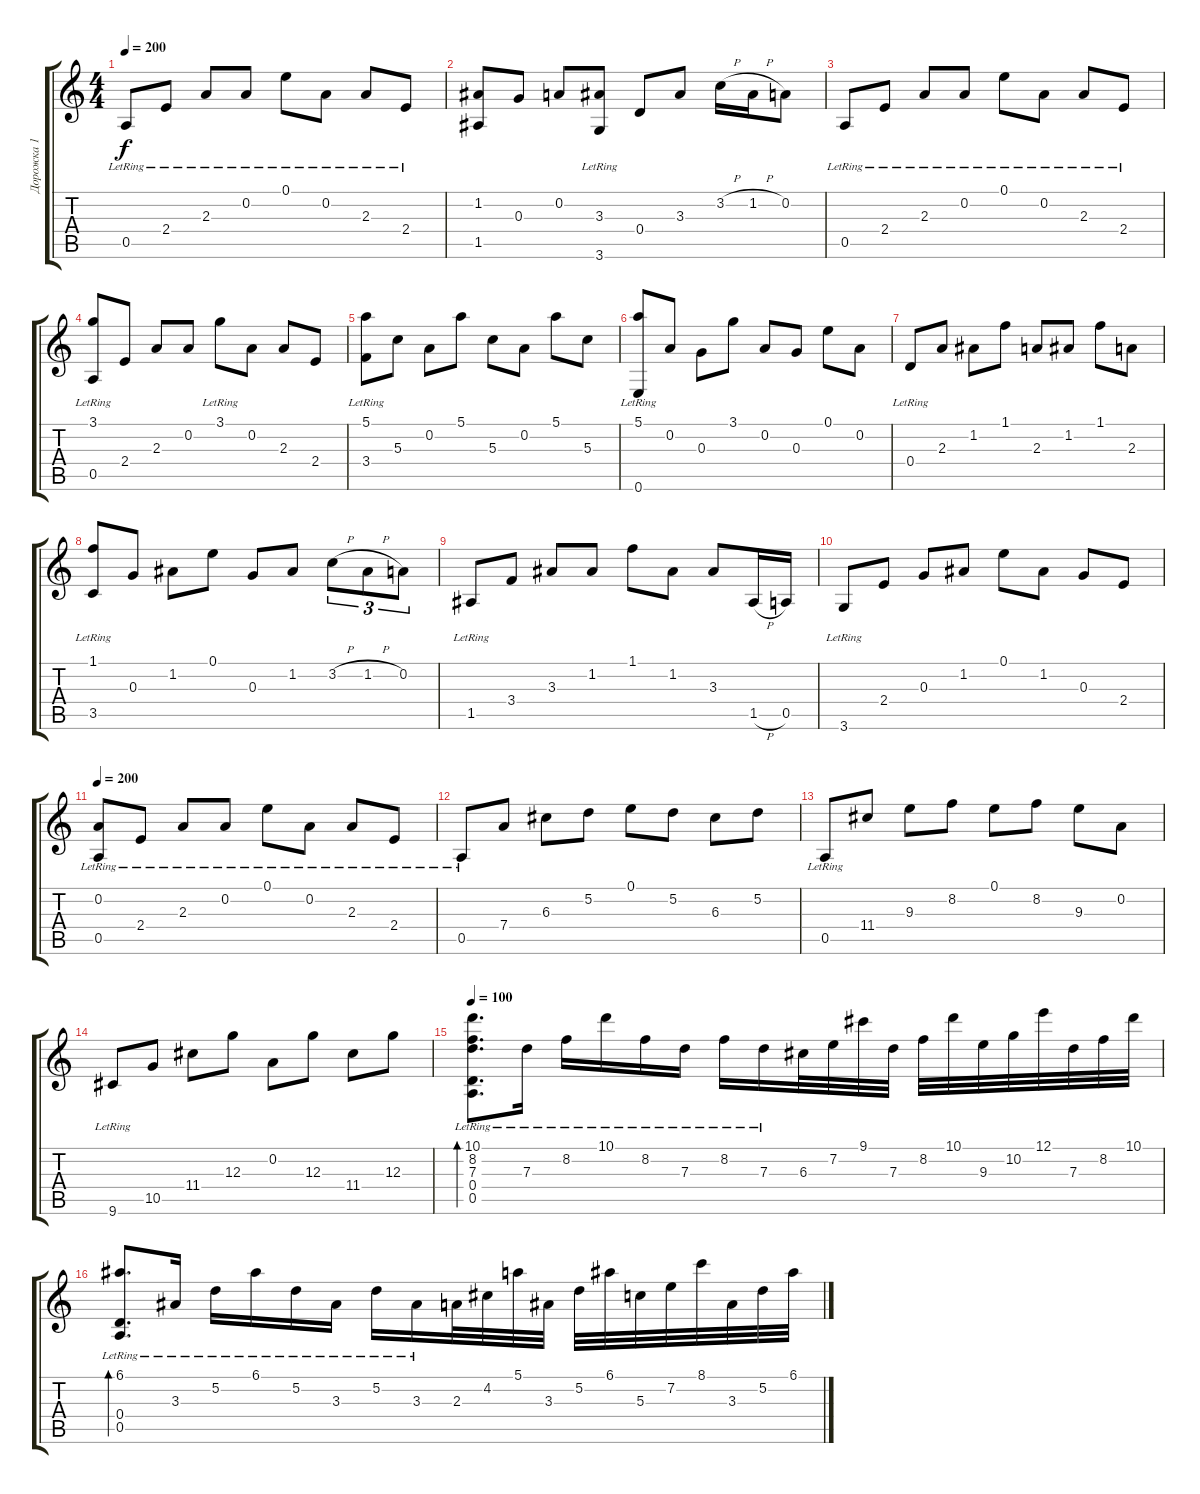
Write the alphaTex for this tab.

\track ("Дорожка 1" "Дорожка 1") {instrument acousticguitarnylon}
\staff {score tabs}
\tuning (E4 A3 G3 D3 A2 E2) {hide}
\ts (4 4)
\tempo 200
\clef g2
\ks c
0.5{lr}.8{dy f} 2.4{lr}.8 2.3{lr}.8 0.2{lr}.8 0.1{lr}.8 0.2{lr}.8 2.3{lr}.8 2.4{lr}.8 |
(1.2 1.5).8 0.3.8 0.2.8 (3.3 3.6{lr}).8 0.4.8 3.3.8 3.2{h}.16 1.2{h}.16 0.2.8 |
0.5{lr}.8 2.4{lr}.8 2.3{lr}.8 0.2{lr}.8 0.1{lr}.8 0.2{lr}.8 2.3{lr}.8 2.4{lr}.8 |
(3.1{lr} 0.5{lr}).8 2.4.8 2.3.8 0.2.8 3.1{lr}.8 0.2.8 2.3.8 2.4.8 |
(5.1 3.4{lr}).8 5.3.8 0.2.8 5.1.8 5.3.8 0.2.8 5.1.8 5.3.8 |
(5.1 0.6{lr}).8 0.2.8 0.3.8 3.1.8 0.2.8 0.3.8 0.1.8 0.2.8 |
0.4{lr}.8 2.3.8 1.2.8 1.1.8 2.3.8 1.2.8 1.1.8 2.3.8 |
(1.1 3.5{lr}).8 0.3.8 1.2.8 0.1.8 0.3.8 1.2.8 3.2{h}.8{tu (3 2)} 1.2{h}.8{tu (3 2)} 0.2.8{tu (3 2)} |
1.5{lr}.8 3.4.8 3.3.8 1.2.8 1.1.8 1.2.8 3.3.8 1.5{h}.16 0.5.16 |
3.6{lr}.8 2.4.8 0.3.8 1.2.8 0.1.8 1.2.8 0.3.8 2.4.8 |
\tempo 200
(0.2 0.5{lr}).8 2.4{lr}.8 2.3{lr}.8 0.2{lr}.8 0.1{lr}.8 0.2{lr}.8 2.3{lr}.8 2.4{lr}.8 |
0.5{lr}.8 7.4.8 6.3.8 5.2.8 0.1.8 5.2.8 6.3.8 5.2.8 |
0.5{lr}.8 11.4.8 9.3.8 8.2.8 0.1.8 8.2.8 9.3.8 0.2.8 |
9.6{lr}.8 10.5.8 11.4.8 12.3.8 0.2.8 12.3.8 11.4.8 12.3.8 |
\tempo 100
(10.1{lr} 8.2 7.3 0.4{lr} 0.5{lr}).8{d bd 480} 7.3{lr}.16 8.2{lr}.16 10.1{lr}.16 8.2{lr}.16 7.3{lr}.16 8.2{lr}.16 7.3{lr}.16 6.3.32 7.2.32 9.1.32 7.3.32 8.2.32 10.1.32 9.3.32 10.2.32 12.1.32 7.3.32 8.2.32 10.1.32 |
(6.1 0.4{lr} 0.5{lr}).8{d bd 480} 3.3{lr}.16 5.2{lr}.16 6.1{lr}.16 5.2{lr}.16 3.3{lr}.16 5.2{lr}.16 3.3{lr}.16 2.3.32 4.2.32 5.1.32 3.3.32 5.2.32 6.1.32 5.3.32 7.2.32 8.1.32 3.3.32 5.2.32 6.1.32
